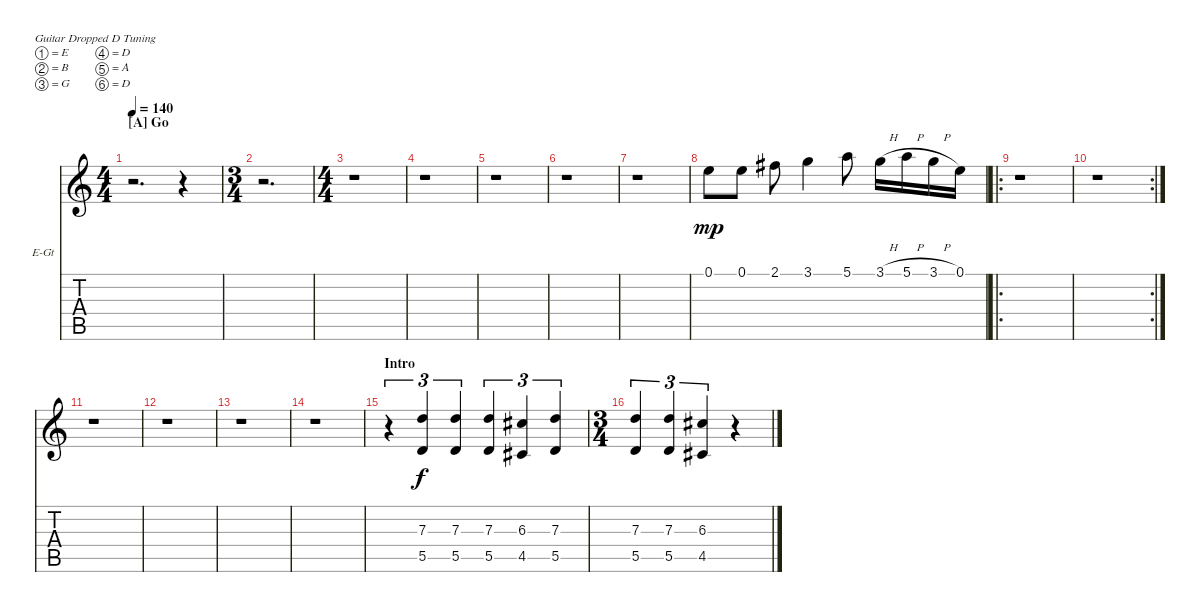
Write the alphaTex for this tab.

\defaultSystemsLayout 4
\bracketExtendMode nobrackets
\firstSystemTrackNameOrientation horizontal
\otherSystemsTrackNameOrientation horizontal
\track ("Mike McCready (Drop D)" "E-Gt") {instrument overdrivenguitar}
\staff {score tabs}
\tuning (E4 B3 G3 D3 A2 D2)
\ts (4 4)
\section ("A" "Go")
\tempo 140
\clef g2
\ks c
r.2{d dy mp instrument overdrivenguitar} r.4 |
\ts (3 4)
r.2{d} |
\ts (4 4)
r.1 |
r.1 |
r.1 |
r.1 |
r.1 |
0.1.8 0.1.8 2.1.8 3.1.4 5.1.8 3.1{h}.16 5.1{h}.16 3.1{h}.16 0.1.16 |
\ro
r.1 |
\rc 2
r.1 |
r.1 |
r.1 |
r.1 |
r.1 |
\section ("" "Intro")
r.4{tu (3 2)} (7.3 5.5).4{tu (3 2) dy f} (7.3 5.5).4{tu (3 2)} (7.3 5.5).4{tu (3 2)} (6.3 4.5).4{tu (3 2)} (7.3 5.5).4{tu (3 2)} |
\ts (3 4)
(7.3 5.5).4{tu (3 2)} (7.3 5.5).4{tu (3 2)} (6.3 4.5).4{tu (3 2)} r.4
